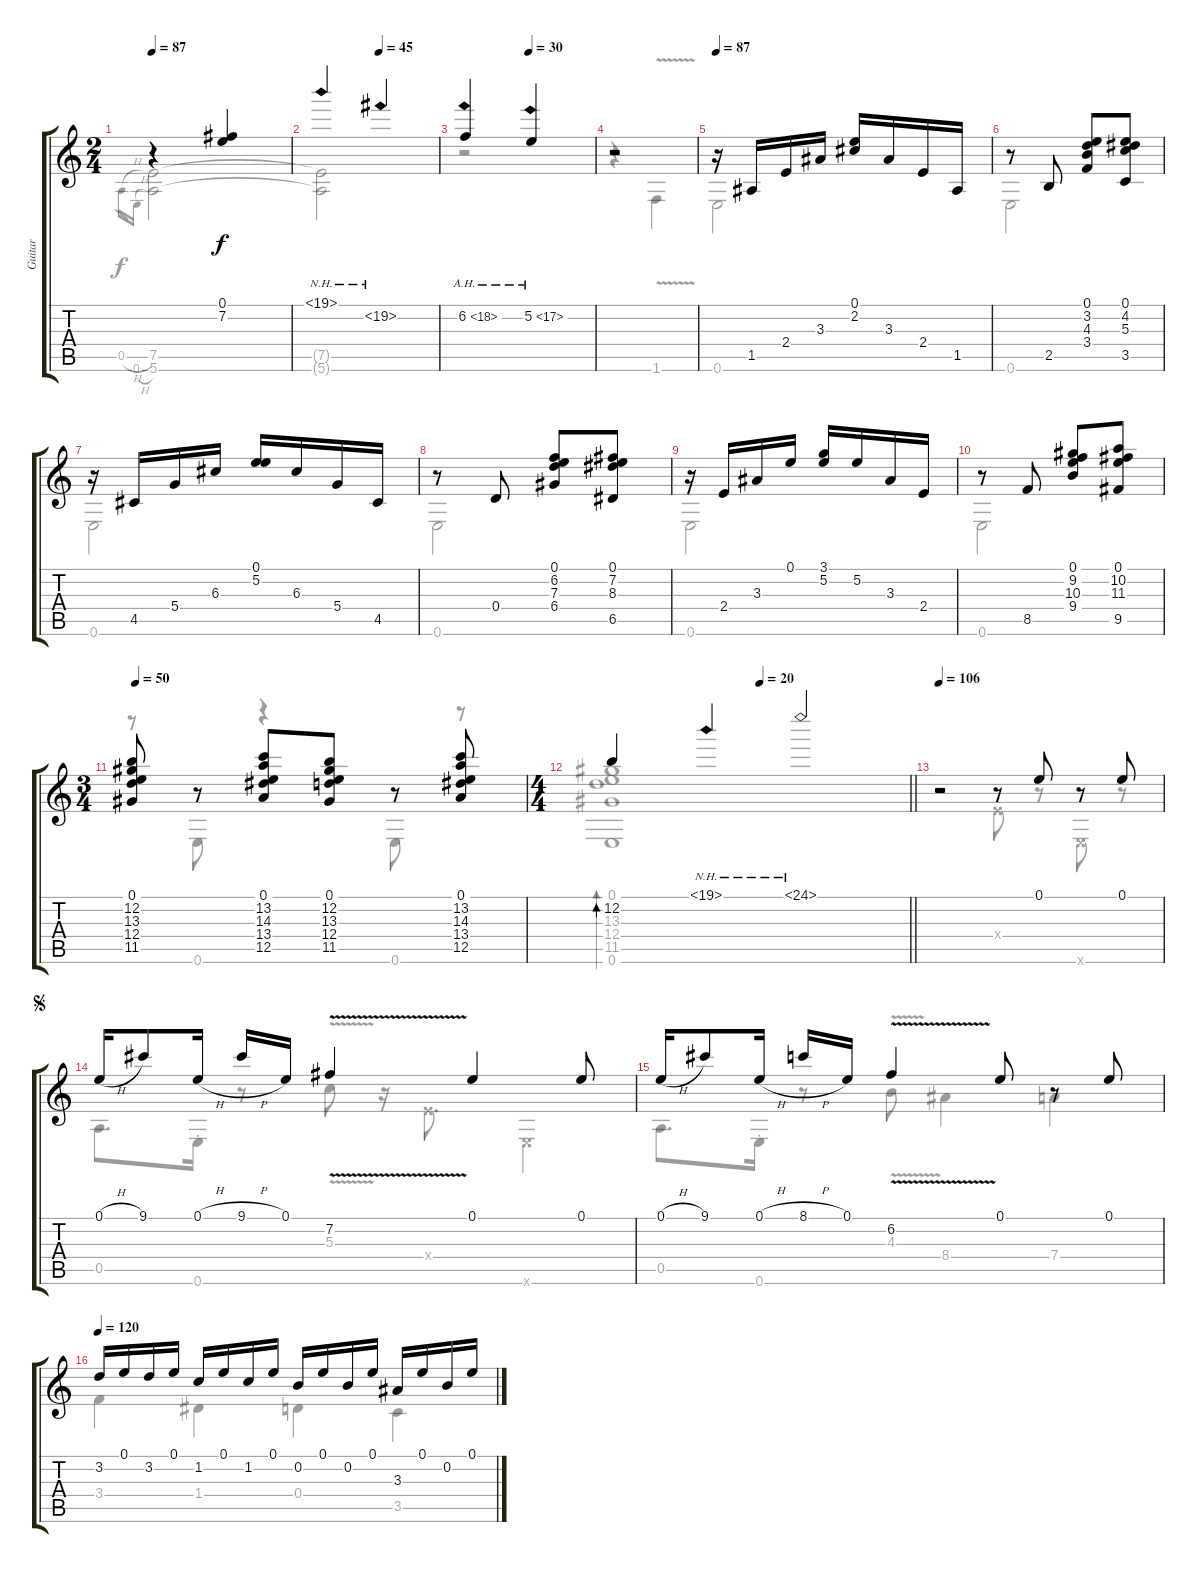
\track ("Guitar" "Guitar") {instrument acousticguitarnylon}
\staff {score tabs}
\tuning (E4 B3 G3 D3 A2 E2) {hide}
\voice
\ts (2 4)
\tempo 87
\clef g2
\ks aminor
r.4{dy f} (0.1 7.2).4 |
\tempo (45 0.5)
19.1{nh}.4 19.2{nh}.4 |
\tempo (30 0.5)
6.2{ah 12}.4 5.2{ah 12}.4 |
r.2 |
\tempo 87
r.16 1.5.16 2.4.16 3.3.16 (0.1 2.2).16 3.3.16 2.4.16 1.5.16 |
r.8 2.5.8 (0.1 3.2 4.3 3.4).8 (0.1 4.2 5.3 3.5).8 |
r.16 4.5.16 5.4.16 6.3.16 (0.1 5.2).16 6.3.16 5.4.16 4.5.16 |
r.8 0.4.8 (0.1 6.2 7.3 6.4).8 (0.1 7.2 8.3 6.5).8 |
r.16 2.4.16 3.3.16 0.1.16 (3.1 5.2).16 5.2.16 3.3.16 2.4.16 |
r.8 8.5.8 (0.1 9.2 10.3 9.4).8 (0.1 10.2 11.3 9.5).8 |
\ts (3 4)
\tempo 50
(0.1 12.2 13.3 12.4 11.5).8 r.8 (0.1 13.2 14.3 13.4 12.5).8 (0.1 12.2 13.3 12.4 11.5).8 r.8 (0.1 13.2 14.3 13.4 12.5).8 |
\ts (4 4)
\tempo (20 0.5)
\barLineRight lightlight
12.2.4{bd 120} 19.1{nh}.4 24.1{nh}.2 |
\tempo 106
r.2 r.8 0.1.8 r.8 0.1.8 |
\jump segno
0.1{h}.16 9.1.8 0.1{h}.16 9.1{h}.16 0.1.16 7.2{v}.4 0.1.4 0.1.8 |
0.1{h}.16 9.1.8 0.1{h}.16 8.1{h}.16 0.1.16 6.2{v}.4 0.1.8 r.8 0.1.8 |
\tempo 120
3.2.16 0.1.16 3.2.16 0.1.16 1.2.16 0.1.16 1.2.16 0.1.16 0.2.16 0.1.16 0.2.16 0.1.16 3.3.16 0.1.16 0.2.16 0.1.16
\voice
\clef g2
\ottava regular
\simile none
\ks aminor
0.5{h}.16{gr dy f} 0.6{h}.16{gr} (7.5 5.6).2 |
(7.5{t} 5.6{t}).2 |
r.2 |
r.4 1.6{v}.4 |
0.6.2 |
0.6.2 |
0.6.2 |
0.6.2 |
0.6.2 |
0.6.2 |
r.8 0.6.8 r.4 0.6.8 r.8 |
\barLineRight lightlight
(0.1 13.3 12.4 11.5 0.6).1{bd 120} |
r.2 2.4{x}.8 r.8 0.6{x}.8 r.8 |
0.5.8{d} 0.6{st}.16 r.8 5.3{v}.8 r.16 2.4{x}.8{d} 0.6{x}.4 |
0.5.8{d} 0.6{st}.16 r.8 4.3{v}.8 8.4.4 7.4.4 |
3.4.4 1.4.4 0.4.4 3.5.4
